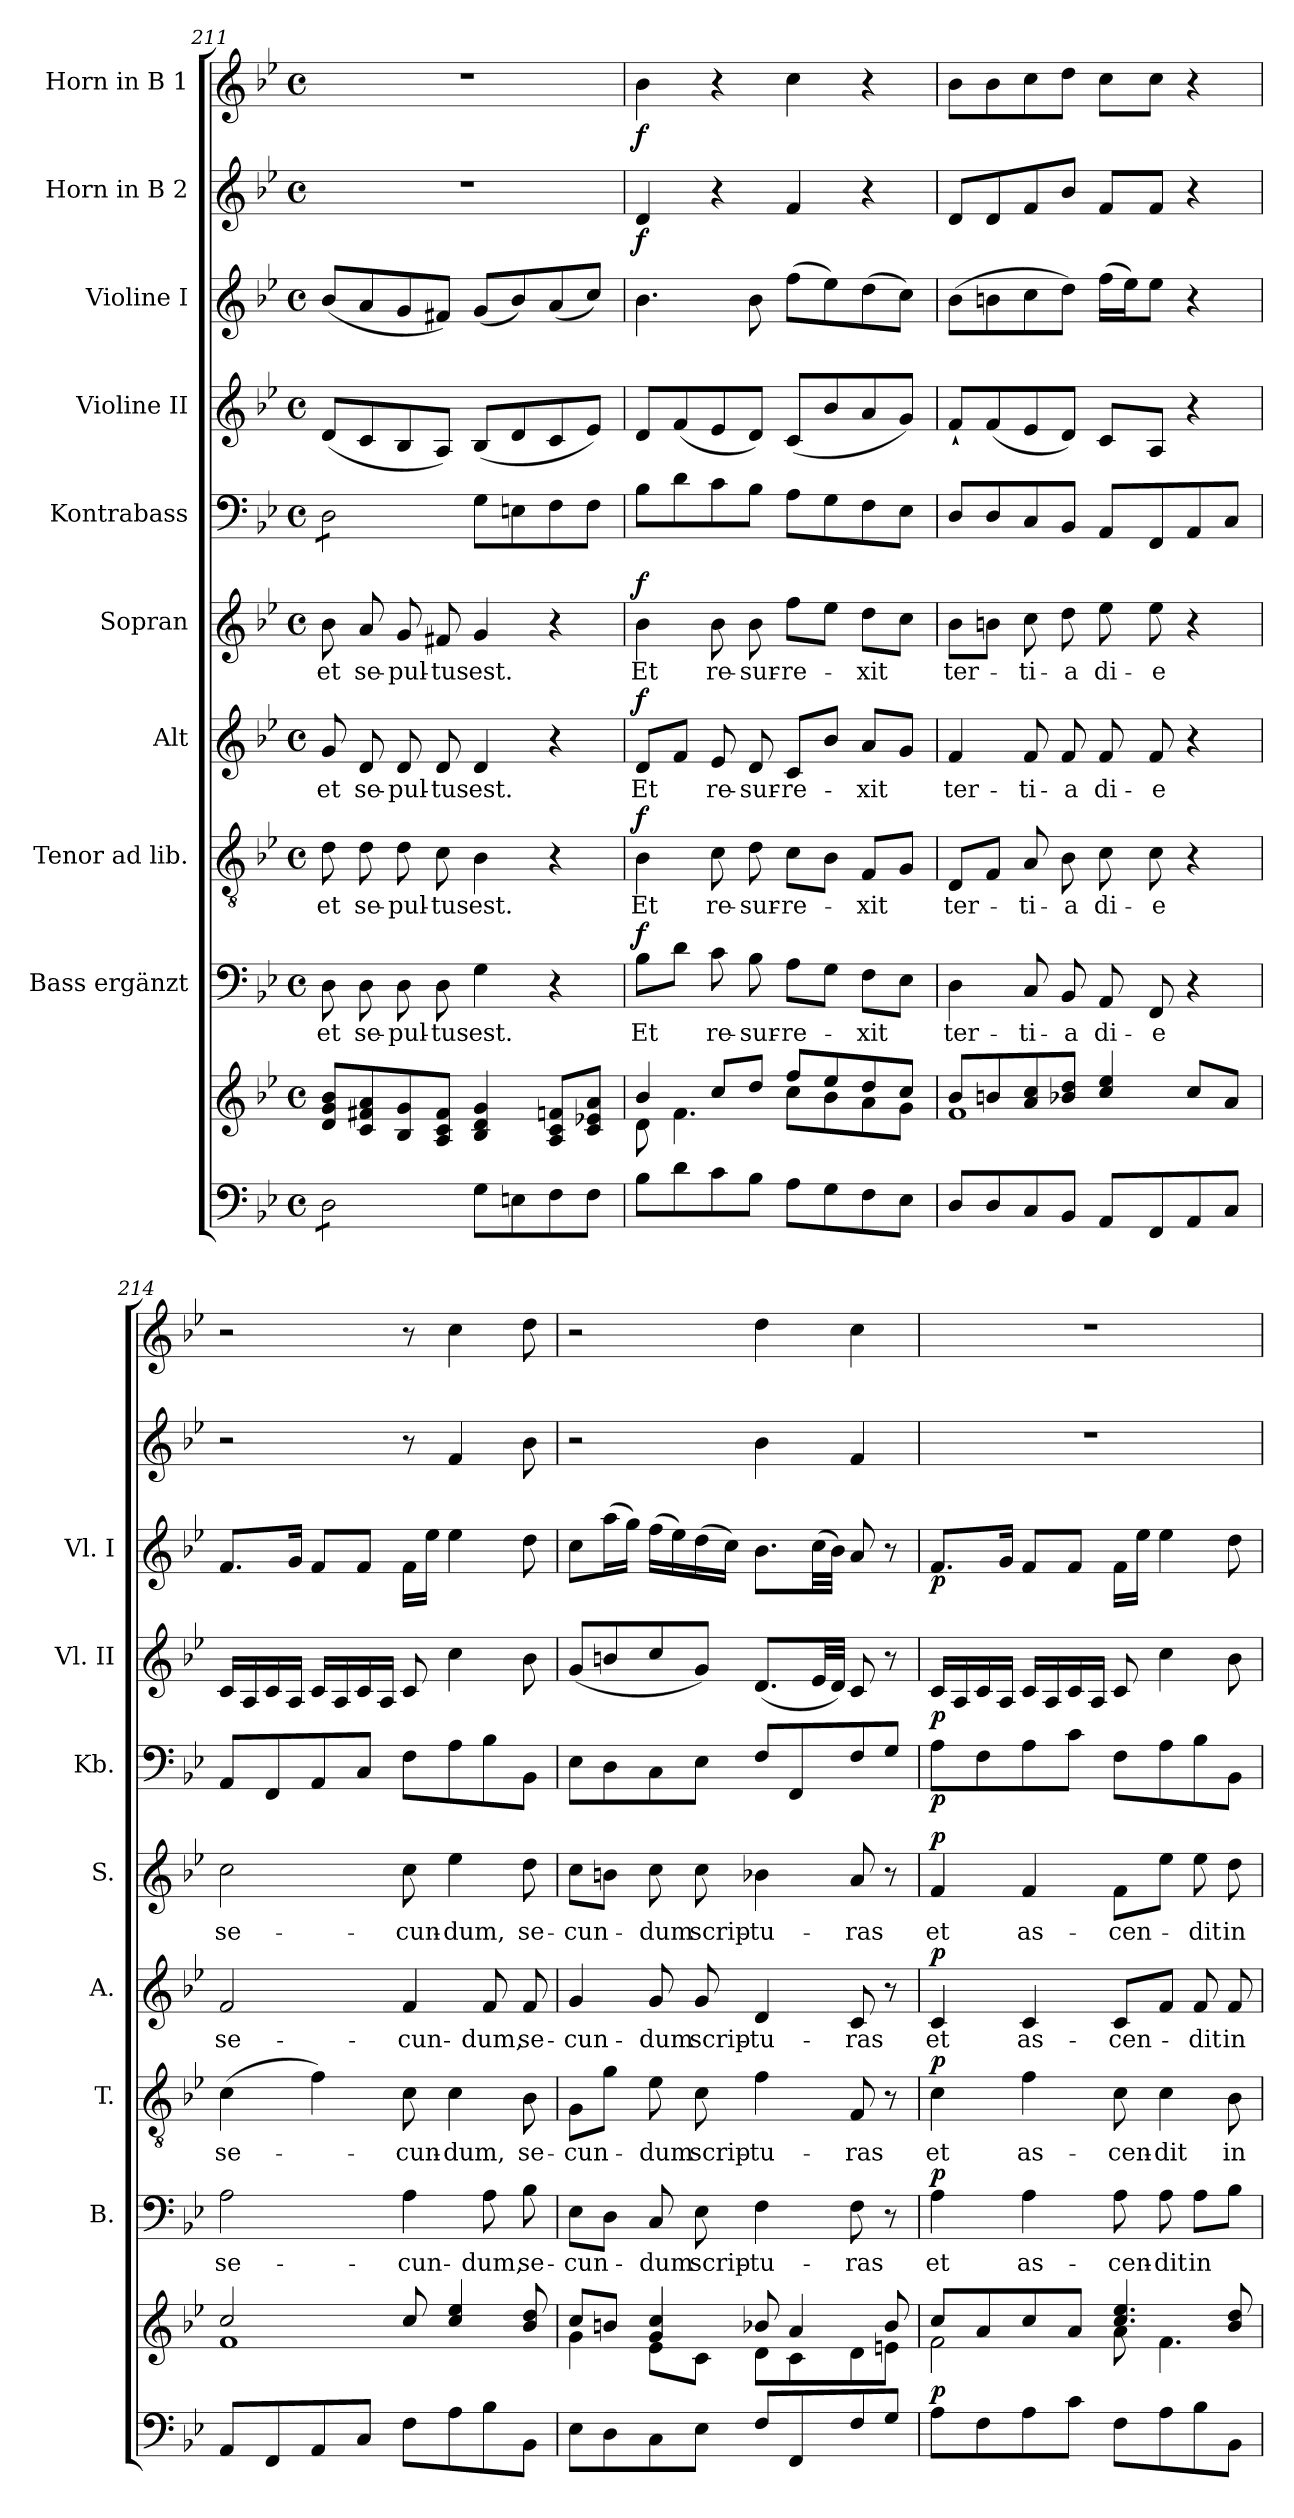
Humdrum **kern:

**kern	**kern	**dynam	**kern	**text	**dynam	**kern	**text	**dynam	**kern	**text	**dynam	**kern	**text	**dynam	**kern	**dynam	**kern	**dynam	**kern	**dynam	**kern	**dynam	**kern	**dynam
*part10	*part10	*part10	*part9	*part9	*part9	*part8	*part8	*part8	*part7	*part7	*part7	*part6	*part6	*part6	*part5	*part5	*part4	*part4	*part3	*part3	*part2	*part2	*part1	*part1
*staff11	*staff10	*staff10/11	*staff9	*staff9	*staff9	*staff8	*staff8	*staff8	*staff7	*staff7	*staff7	*staff6	*staff6	*staff6	*staff5	*staff5	*staff4	*staff4	*staff3	*staff3	*staff2	*staff2	*staff1	*staff1
*	*	*	*I"Bass ergänzt	*	*	*I"Tenor ad lib.	*	*	*I"Alt	*	*	*I"Sopran	*	*	*I"Kontrabass	*	*I"Violine II	*	*I"Violine I	*	*I"Horn in B 2	*	*I"Horn in B 1	*
*	*	*	*I'B.	*	*	*I'T.	*	*	*I'A.	*	*	*I'S.	*	*	*I'Kb.	*	*I'Vl. II	*	*I'Vl. I	*	*	*	*	*
*clefF4	*clefG2	*	*clefF4	*	*	*clefGv2	*	*	*clefG2	*	*	*clefG2	*	*	*clefF4	*	*clefG2	*	*clefG2	*	*clefG2	*	*clefG2	*
*	*	*	*	*	*	*	*	*	*	*	*	*	*	*	*ITrd7c12	*	*	*	*	*	*ITrd8c14	*	*ITrd8c14	*
*k[b-e-]	*k[b-e-]	*	*k[b-e-]	*	*	*k[b-e-]	*	*	*k[b-e-]	*	*	*k[b-e-]	*	*	*k[b-e-]	*	*k[b-e-]	*	*k[b-e-]	*	*k[b-e-]	*	*k[b-e-]	*
*B-:	*B-:	*	*B-:	*	*	*B-:	*	*	*B-:	*	*	*B-:	*	*	*B-:	*	*B-:	*	*B-:	*	*B-:	*	*B-:	*
*M4/4	*M4/4	*	*M4/4	*	*	*M4/4	*	*	*M4/4	*	*	*M4/4	*	*	*M4/4	*	*M4/4	*	*M4/4	*	*M4/4	*	*M4/4	*
*met(c)	*met(c)	*	*met(c)	*	*	*met(c)	*	*	*met(c)	*	*	*met(c)	*	*	*met(c)	*	*met(c)	*	*met(c)	*	*met(c)	*	*met(c)	*
=211	=211	=211	=211	=211	=211	=211	=211	=211	=211	=211	=211	=211	=211	=211	=211	=211	=211	=211	=211	=211	=211	=211	=211	=211
!	!	!	!	!LO:LY:b	!	!	!LO:LY:b	!	!	!LO:LY:b	!	!	!LO:LY:b	!	!	!	!	!	!	!	!	!	!	!
*tremolo	*	*	*	*	*	*	*	*	*	*	*	*	*	*	*	*	*	*	*	*	*	*	*	*
*	*	*	*	*	*	*	*	*	*	*	*	*	*	*	*tremolo	*	*	*	*	*	*	*	*	*
8D\L	8d/ 8g/ 8b-/L	.	8D\	et	.	8d\	et	.	8g/	et	.	8b-\	et	.	8DD\L	.	(<8d/L	.	(<8b-/L	.	1r	.	1r	.
!	!	!	!	!LO:LY:b	!	!	!LO:LY:b	!	!	!LO:LY:b	!	!	!LO:LY:b	!	!	!	!	!	!	!	!	!	!	!
8D\	8c/ 8f#X/ 8a/	.	8D\	se-	.	8d\	se-	.	8d/	se-	.	8a/	se-	.	8DD\	.	8c/	.	8a/	.	.	.	.	.
!	!	!	!	!LO:LY:b	!	!	!LO:LY:b	!	!	!LO:LY:b	!	!	!LO:LY:b	!	!	!	!	!	!	!	!	!	!	!
8D\	8B-/ 8g/	.	8D\	-pul-	.	8d\	-pul-	.	8d/	-pul-	.	8g/	-pul-	.	8DD\	.	8B-/	.	8g/	.	.	.	.	.
!	!	!	!	!LO:LY:b	!	!	!LO:LY:b	!	!	!LO:LY:b	!	!	!LO:LY:b	!	!	!	!	!	!	!	!	!	!	!
8D\J	8A/ 8c/ 8f#/J	.	8D\	-tus	.	8c\	-tus	.	8d/	-tus	.	8f#X/	-tus	.	8DD\J	.	8A/J)	.	8f#X/J)	.	.	.	.	.
*	*	*	*	*	*	*	*	*	*	*	*	*	*	*	*Xtremolo	*	*	*	*	*	*	*	*	*
*Xtremolo	*	*	*	*	*	*	*	*	*	*	*	*	*	*	*	*	*	*	*	*	*	*	*	*
!	!	!	!	!LO:LY:b	!	!	!LO:LY:b	!	!	!LO:LY:b	!	!	!LO:LY:b	!	!	!	!	!	!	!	!	!	!	!
8G\L	4B-/ 4d/ 4g/	.	4G\	est.	.	4B-\	est.	.	4d/	est.	.	4g/	est.	.	8GG\L	.	(<8B-/L	.	(<8g/L	.	.	.	.	.
8En\	.	.	.	.	.	.	.	.	.	.	.	.	.	.	8EEn\	.	8d/	.	8b-/)	.	.	.	.	.
8F\	8A/ 8c/ 8fn/L	.	4r	.	.	4r	.	.	4r	.	.	4r	.	.	8FF\	.	8c/	.	(<8a/	.	.	.	.	.
8F\J	8c/ 8e-X/ 8a/J	.	.	.	.	.	.	.	.	.	.	.	.	.	8FF\J	.	8e-/J)	.	8cc/J)	.	.	.	.	.
!!LO:PB:g=z
=212	=212	=212	=212	=212	=212	=212	=212	=212	=212	=212	=212	=212	=212	=212	=212	=212	=212	=212	=212	=212	=212	=212	=212	=212
*	*^	*	*	*	*	*	*	*	*	*	*	*	*	*	*	*	*	*	*	*	*	*	*	*
!	!	!	!	!	!LO:LY:b	!LO:DY:a	!	!LO:LY:b	!LO:DY:a	!	!LO:LY:b	!LO:DY:a	!	!LO:LY:b	!LO:DY:a	!	!	!	!	!	!	!	!LO:DY:b	!	!LO:DY:b
8B-\L	4b-/	8d\	.	8B-\L	Et	f	4B-\	Et	f	8d/L	Et	f	4b-\	Et	f	8BB-\L	.	8d/L	.	4.b-\	.	4D/	f	4B-\	f
8d\	.	4.f\	.	8d\J	.	.	.	.	.	8f/J	.	.	.	.	.	8D\	.	(<8f/	.	.	.	.	.	.	.
!	!	!	!	!	!LO:LY:b	!	!	!LO:LY:b	!	!	!LO:LY:b	!	!	!LO:LY:b	!	!	!	!	!	!	!	!	!	!	!
8c\	8cc/L	.	.	8c\	re-	.	8c\	re-	.	8e-/	re-	.	8b-\	re-	.	8C\	.	8e-/	.	.	.	4r	.	4r	.
!	!	!	!	!	!LO:LY:b	!	!	!LO:LY:b	!	!	!LO:LY:b	!	!	!LO:LY:b	!	!	!	!	!	!	!	!	!	!	!
8B-\J	8dd/J	.	.	8B-\	-sur-	.	8d\	-sur-	.	8d/	-sur-	.	8b-\	-sur-	.	8BB-\J	.	8d/J)	.	8b-\	.	.	.	.	.
!	!	!	!	!	!LO:LY:b	!	!	!LO:LY:b	!	!	!LO:LY:b	!	!	!LO:LY:b	!	!	!	!	!	!	!	!	!	!	!
8A\L	8ff/L	8cc\L	.	8A\L	-re-	.	8c\L	-re-	.	8c/L	-re-	.	8ff\L	-re-	.	8AA\L	.	(<8c/L	.	(>8ff\L	.	4F/	.	4c\	.
8G\	8ee-/	8b-\	.	8G\J	.	.	8B-\J	.	.	8b-/J	.	.	8ee-\J	.	.	8GG\	.	8b-/	.	8ee-\)	.	.	.	.	.
!	!	!	!	!	!LO:LY:b	!	!	!LO:LY:b	!	!	!LO:LY:b	!	!	!LO:LY:b	!	!	!	!	!	!	!	!	!	!	!
8F\	8dd/	8a\	.	8F\L	-xit	.	8F/L	-xit	.	8a/L	-xit	.	8dd\L	-xit	.	8FF\	.	8a/	.	(>8dd\	.	4r	.	4r	.
8E-\J	8cc/J	8g\J	.	8E-\J	.	.	8G/J	.	.	8g/J	.	.	8cc\J	.	.	8EE-\J	.	8g/J)	.	8cc\J)	.	.	.	.	.
=213	=213	=213	=213	=213	=213	=213	=213	=213	=213	=213	=213	=213	=213	=213	=213	=213	=213	=213	=213	=213	=213	=213	=213	=213	=213
!	!	!	!	!	!LO:LY:b	!	!	!LO:LY:b	!	!	!LO:LY:b	!	!	!LO:LY:b	!	!	!	!	!	!	!	!	!	!	!
8D/L	8b-/L	1f	.	4D\	ter-	.	8D/L	ter-	.	4f/	ter-	.	8b-\L	ter-	.	8DD/L	.	8f`</L	.	(>8b-\L	.	8D/L	.	8B-\L	.
8D/	8bn/	.	.	.	.	.	8F/J	.	.	.	.	.	8bn\J	.	.	8DD/	.	(<8f/	.	8bn\	.	8D/	.	8B-\	.
!	!	!	!	!	!LO:LY:b	!	!	!LO:LY:b	!	!	!LO:LY:b	!	!	!LO:LY:b	!	!	!	!	!	!	!	!	!	!	!
8C/	8a/ 8cc/	.	.	8C/	-ti-	.	8A/	-ti-	.	8f/	-ti-	.	8cc\	-ti-	.	8CC/	.	8e-/	.	8cc\	.	8F/	.	8c\	.
!	!	!	!	!	!LO:LY:b	!	!	!LO:LY:b	!	!	!LO:LY:b	!	!	!LO:LY:b	!	!	!	!	!	!	!	!	!	!	!
8BB-/J	8b-X/ 8dd/J	.	.	8BB-/	-a	.	8B-\	-a	.	8f/	-a	.	8dd\	-a	.	8BBB-/J	.	8d/J)	.	8dd\J)	.	8B-/J	.	8d\J	.
!	!	!	!	!	!LO:LY:b	!	!	!LO:LY:b	!	!	!LO:LY:b	!	!	!LO:LY:b	!	!	!	!	!	!	!	!	!	!	!
8AA/L	4cc/ 4ee-/	.	.	8AA/	di-	.	8c\	di-	.	8f/	di-	.	8ee-\	di-	.	8AAA/L	.	8c/L	.	(>16ff\LL	.	8F/L	.	8c\L	.
.	.	.	.	.	.	.	.	.	.	.	.	.	.	.	.	.	.	.	.	16ee-\J)	.	.	.	.	.
!	!	!	!	!	!LO:LY:b	!	!	!LO:LY:b	!	!	!LO:LY:b	!	!	!LO:LY:b	!	!	!	!	!	!	!	!	!	!	!
8FF/	.	.	.	8FF/	-e	.	8c\	-e	.	8f/	-e	.	8ee-\	-e	.	8FFF/	.	8A/J	.	8ee-\J	.	8F/J	.	8c\J	.
8AA/	8cc/L	.	.	4r	.	.	4r	.	.	4r	.	.	4r	.	.	8AAA/	.	4r	.	4r	.	4r	.	4r	.
8C/J	8a/J	.	.	.	.	.	.	.	.	.	.	.	.	.	.	8CC/J	.	.	.	.	.	.	.	.	.
=214	=214	=214	=214	=214	=214	=214	=214	=214	=214	=214	=214	=214	=214	=214	=214	=214	=214	=214	=214	=214	=214	=214	=214	=214	=214
!	!	!	!	!	!LO:LY:b	!	!	!LO:LY:b	!	!	!LO:LY:b	!	!	!LO:LY:b	!	!	!	!	!	!	!	!	!	!	!
8AA/L	2cc/	1f	.	2A\	se-	.	(>4c\	se-	.	2f/	se-	.	2cc\	se-	.	8AAA/L	.	16c/LL	.	8.f/L	.	2r	.	2r	.
.	.	.	.	.	.	.	.	.	.	.	.	.	.	.	.	.	.	16A/	.	.	.	.	.	.	.
8FF/	.	.	.	.	.	.	.	.	.	.	.	.	.	.	.	8FFF/	.	16c/	.	.	.	.	.	.	.
.	.	.	.	.	.	.	.	.	.	.	.	.	.	.	.	.	.	16A/JJ	.	16g/Jk	.	.	.	.	.
8AA/	.	.	.	.	.	.	4f\)	.	.	.	.	.	.	.	.	8AAA/	.	16c/LL	.	8f/L	.	.	.	.	.
.	.	.	.	.	.	.	.	.	.	.	.	.	.	.	.	.	.	16A/	.	.	.	.	.	.	.
8C/J	.	.	.	.	.	.	.	.	.	.	.	.	.	.	.	8CC/J	.	16c/	.	8f/J	.	.	.	.	.
.	.	.	.	.	.	.	.	.	.	.	.	.	.	.	.	.	.	16A/JJ	.	.	.	.	.	.	.
!	!	!	!	!	!LO:LY:b	!	!	!LO:LY:b	!	!	!LO:LY:b	!	!	!LO:LY:b	!	!	!	!	!	!	!	!	!	!	!
8F\L	8cc/	.	.	4A\	-cun-	.	8c\	-cun-	.	4f/	-cun-	.	8cc\	-cun-	.	8FF\L	.	8c/	.	16f\LL	.	8r	.	8r	.
.	.	.	.	.	.	.	.	.	.	.	.	.	.	.	.	.	.	.	.	16ee-\JJ	.	.	.	.	.
!	!	!	!	!	!	!	!	!LO:LY:b	!	!	!	!	!	!LO:LY:b	!	!	!	!	!	!	!	!	!	!	!
8A\	4cc/ 4ee-/	.	.	.	.	.	4c\	-dum,	.	.	.	.	4ee-\	-dum,	.	8AA\	.	4cc\	.	4ee-\	.	4F/	.	4c\	.
!	!	!	!	!	!LO:LY:b	!	!	!	!	!	!LO:LY:b	!	!	!	!	!	!	!	!	!	!	!	!	!	!
8B-\	.	.	.	8A\	-dum,	.	.	.	.	8f/	-dum,	.	.	.	.	8BB-\	.	.	.	.	.	.	.	.	.
!	!	!	!	!	!LO:LY:b	!	!	!LO:LY:b	!	!	!LO:LY:b	!	!	!LO:LY:b	!	!	!	!	!	!	!	!	!	!	!
8BB-\J	8b-/ 8dd/	.	.	8B-\	se-	.	8B-\	se-	.	8f/	se-	.	8dd\	se-	.	8BBB-\J	.	8b-\	.	8dd\	.	8B-\	.	8d\	.
!!LO:PB:g=z
=215	=215	=215	=215	=215	=215	=215	=215	=215	=215	=215	=215	=215	=215	=215	=215	=215	=215	=215	=215	=215	=215	=215	=215	=215	=215
!	!	!	!	!	!LO:LY:b	!	!	!LO:LY:b	!	!	!LO:LY:b	!	!	!LO:LY:b	!	!	!	!	!	!	!	!	!	!	!
8E-\L	8cc/L	4g\	.	8E-\L	-cun-	.	8G\L	-cun-	.	4g/	-cun-	.	8cc\L	-cun-	.	8EE-\L	.	(<8g/L	.	8cc\L	.	2r	.	2r	.
8D\	8bn/J	.	.	8D\J	.	.	8g\J	.	.	.	.	.	8bn\J	.	.	8DD\	.	8bn/	.	(>16aa\L	.	.	.	.	.
.	.	.	.	.	.	.	.	.	.	.	.	.	.	.	.	.	.	.	.	16gg\JJ)	.	.	.	.	.
!	!	!	!	!	!LO:LY:b	!	!	!LO:LY:b	!	!	!LO:LY:b	!	!	!LO:LY:b	!	!	!	!	!	!	!	!	!	!	!
8C\	4g/ 4cc/	8e-\L	.	8C/	-dum	.	8e-\	-dum	.	8g/	-dum	.	8cc\	-dum	.	8CC\	.	8cc/	.	(>16ff\LL	.	.	.	.	.
.	.	.	.	.	.	.	.	.	.	.	.	.	.	.	.	.	.	.	.	16ee-\)	.	.	.	.	.
!	!	!	!	!	!LO:LY:b	!	!	!LO:LY:b	!	!	!LO:LY:b	!	!	!LO:LY:b	!	!	!	!	!	!	!	!	!	!	!
8E-\J	.	8c\J	.	8E-\	scrip-	.	8c\	scrip-	.	8g/	scrip-	.	8cc\	scrip-	.	8EE-\J	.	8g/J)	.	(>16dd\	.	.	.	.	.
.	.	.	.	.	.	.	.	.	.	.	.	.	.	.	.	.	.	.	.	16cc\JJ)	.	.	.	.	.
!	!	!	!	!	!LO:LY:b	!	!	!LO:LY:b	!	!	!LO:LY:b	!	!	!LO:LY:b	!	!	!	!	!	!	!	!	!	!	!
8F/L	8b-X/	8d\L	.	4F\	-tu-	.	4f\	-tu-	.	4d/	-tu-	.	4b-X\	-tu-	.	8FF/L	.	(<8.d/L	.	8.b-\L	.	4B-\	.	4d\	.
8FF/	4a/	8c\	.	.	.	.	.	.	.	.	.	.	.	.	.	8FFF/	.	.	.	.	.	.	.	.	.
.	.	.	.	.	.	.	.	.	.	.	.	.	.	.	.	.	.	32e-/LL	.	(>32cc\LL	.	.	.	.	.
.	.	.	.	.	.	.	.	.	.	.	.	.	.	.	.	.	.	32d/JJJ)	.	32b-\JJJ)	.	.	.	.	.
!	!	!	!	!	!LO:LY:b	!	!	!LO:LY:b	!	!	!LO:LY:b	!	!	!LO:LY:b	!	!	!	!	!	!	!	!	!	!	!
8F/	.	8d\	.	8F\	-ras	.	8F/	-ras	.	8c/	-ras	.	8a/	-ras	.	8FF/	.	8c/	.	8a/	.	4F/	.	4c\	.
8G/J	8b-/	8en\J	.	8r	.	.	8r	.	.	8r	.	.	8r	.	.	8GG/J	.	8r	.	8r	.	.	.	.	.
=216	=216	=216	=216	=216	=216	=216	=216	=216	=216	=216	=216	=216	=216	=216	=216	=216	=216	=216	=216	=216	=216	=216	=216	=216	=216
!	!	!	!LO:DY:a=2	!	!LO:LY:b	!LO:DY:a	!	!LO:LY:b	!LO:DY:a	!	!LO:LY:b	!LO:DY:a	!	!LO:LY:b	!LO:DY:a	!	!LO:DY:b	!	!LO:DY:b	!	!LO:DY:b	!	!	!	!
8A\L	8cc/L	2f\	p	4A\	et	p	4c\	et	p	4c/	et	p	4f/	et	p	8AA\L	p	16c/LL	p	8.f/L	p	1r	.	1r	.
.	.	.	.	.	.	.	.	.	.	.	.	.	.	.	.	.	.	16A/	.	.	.	.	.	.	.
8F\	8a/	.	.	.	.	.	.	.	.	.	.	.	.	.	.	8FF\	.	16c/	.	.	.	.	.	.	.
.	.	.	.	.	.	.	.	.	.	.	.	.	.	.	.	.	.	16A/JJ	.	16g/Jk	.	.	.	.	.
!	!	!	!	!	!LO:LY:b	!	!	!LO:LY:b	!	!	!LO:LY:b	!	!	!LO:LY:b	!	!	!	!	!	!	!	!	!	!	!
8A\	8cc/	.	.	4A\	as-	.	4f\	as-	.	4c/	as-	.	4f/	as-	.	8AA\	.	16c/LL	.	8f/L	.	.	.	.	.
.	.	.	.	.	.	.	.	.	.	.	.	.	.	.	.	.	.	16A/	.	.	.	.	.	.	.
8c\J	8a/J	.	.	.	.	.	.	.	.	.	.	.	.	.	.	8C\J	.	16c/	.	8f/J	.	.	.	.	.
.	.	.	.	.	.	.	.	.	.	.	.	.	.	.	.	.	.	16A/JJ	.	.	.	.	.	.	.
!	!	!	!	!	!LO:LY:b	!	!	!LO:LY:b	!	!	!LO:LY:b	!	!	!LO:LY:b	!	!	!	!	!	!	!	!	!	!	!
8F\L	4.cc/ 4.ee-/	8a\	.	8A\	-cen-	.	8c\	-cen-	.	8c/L	-cen-	.	8f\L	-cen-	.	8FF\L	.	8c/	.	16f\LL	.	.	.	.	.
.	.	.	.	.	.	.	.	.	.	.	.	.	.	.	.	.	.	.	.	16ee-\JJ	.	.	.	.	.
!	!	!	!	!	!LO:LY:b	!	!	!LO:LY:b	!	!	!	!	!	!	!	!	!	!	!	!	!	!	!	!	!
8A\	.	4.f\	.	8A\	-dit	.	4c\	-dit	.	8f/J	.	.	8ee-\J	.	.	8AA\	.	4cc\	.	4ee-\	.	.	.	.	.
!	!	!	!	!	!LO:LY:b	!	!	!	!	!	!LO:LY:b	!	!	!LO:LY:b	!	!	!	!	!	!	!	!	!	!	!
8B-\	.	.	.	8A\L	in	.	.	.	.	8f/	-dit	.	8ee-\	-dit	.	8BB-\	.	.	.	.	.	.	.	.	.
!	!	!	!	!	!	!	!	!LO:LY:b	!	!	!LO:LY:b	!	!	!LO:LY:b	!	!	!	!	!	!	!	!	!	!	!
8BB-\J	8b-/ 8dd/	.	.	8B-\J	.	.	8B-\	in	.	8f/	in	.	8dd\	in	.	8BBB-\J	.	8b-\	.	8dd\	.	.	.	.	.
*	*v	*v	*	*	*	*	*	*	*	*	*	*	*	*	*	*	*	*	*	*	*	*	*	*	*
=	=	=	=	=	=	=	=	=	=	=	=	=	=	=	=	=	=	=	=	=	=	=	=	=
*-	*-	*-	*-	*-	*-	*-	*-	*-	*-	*-	*-	*-	*-	*-	*-	*-	*-	*-	*-	*-	*-	*-	*-	*-
